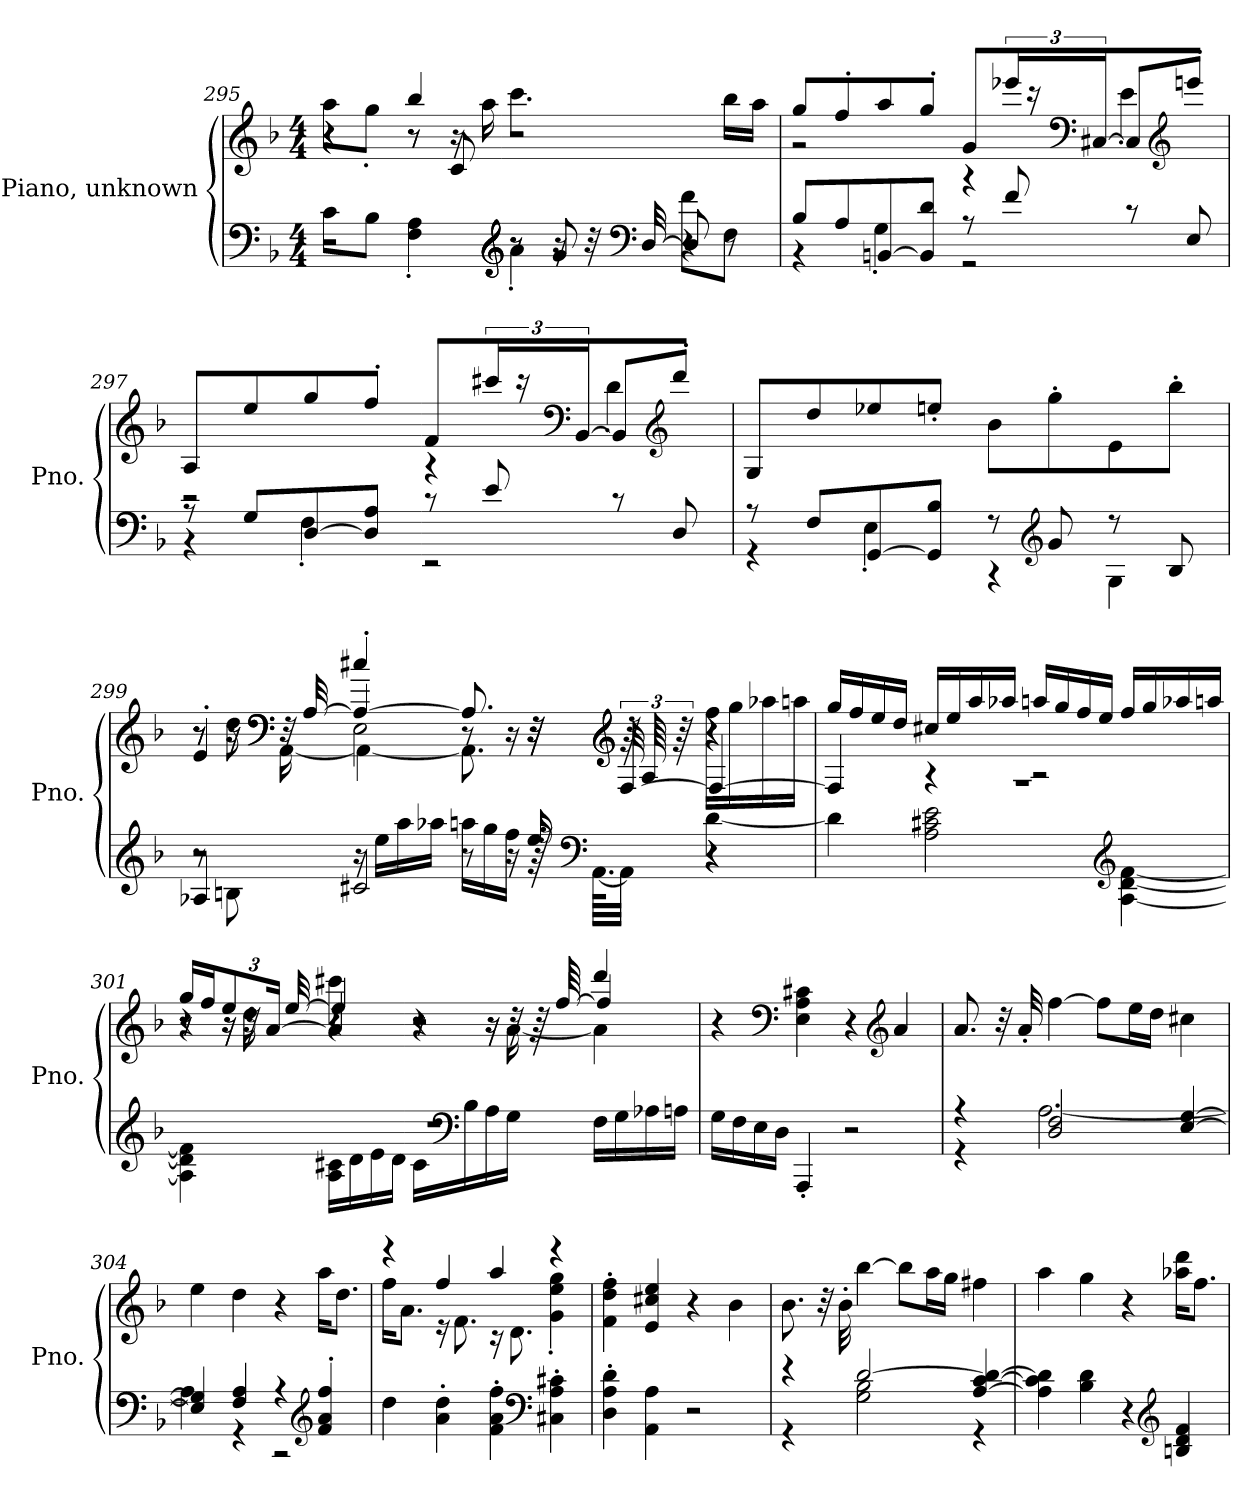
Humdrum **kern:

**kern	**kern
*part1	*part1
*staff2	*staff1
*I"Piano, unknown	*
*I'Pno.	*
*clefF4	*clefG2
*k[b-]	*k[b-]
*M4/4	*M4/4
=295	=295
*^	*^
*	*^	*	*^
2r	8c\L	2r	4r	8aa\L	4r
.	8B-\J	.	.	8gg'\J	.
.	4F\' 4A\'	.	4bb-/	8r	8r
.	.	.	.	16r	8c/
.	.	.	.	16aa\	.
*clefG2	*	*	*	*	*
8r	4a'\	8r	2r	4.ccc\	2r
8g/	.	16r	.	.	.
.	.	32r	.	.	.
*clefF4	*	*	*	*	*
.	.	[32D/	.	.	.
4r	8f\L	8D/]	.	.	.
.	8F\J	8r	.	16bb-\LL	.
.	.	.	.	16aa\JJ	.
*	*v	*v	*	*	*
*	*	*	*v	*v
!!LO:LB:g=z
=296	=296	=296	=296
8B-/L	4r	8gg/L	2r
8A/	.	8ff'/	.
[8BBn/	4G'\	8aa/	.
8BB/] 8d/J	.	8gg'/J	.
8r	2r	8g/L	4r
8f/	.	24eee-X/Jk	.
.	.	24r	.
*	*	*clefF4	*
.	.	[24C#X/	.
8r	.	8C#/L]	4e'\
*	*	*clefG2	*
8E/	.	8eeen'/J	.
=297	=297	=297	=297
8r	4r	8A/L	2r
8G/L	.	8ee/	.
[8D/	4F'\	8gg/	.
8D/] 8A/J	.	8ff'/J	.
8r	2r	8f/L	4r
8e/	.	24ccc#X/Jk	.
.	.	24r	.
*	*	*clefF4	*
.	.	[24BB-/	.
8r	.	8BB-/L]	4d'\
*	*	*clefG2	*
8D/	.	8ddd'/J	.
*	*	*v	*v
!!LO:PB:g=z
=298	=298	=298
8r	4r	8G/L
8F/L	.	8dd/
[8GG/	4E'\	8ee-X/
8GG/] 8B-/J	.	8een'/J
8r	4r	8b-\L
*clefG2	*	*
8g/	.	8gg'\
8r	4G\	8e\
8B-/	.	8bb-'\J
=299	=299	=299
*	*^	*^
*	*	*	*	*^
*	*	*	*	*	*^
2r	8r	4A-X/	4e'/	8r	8r	8r
.	8Bn\	.	.	8dd\	16r	16r
*	*	*	*clefF4	*	*	*
.	.	.	.	.	32r	[16AA\
.	.	.	.	.	[32A/	.
.	16r	2c#X/	4cc#X'/	2E\	4A/_	4AA\_
.	16ee\LL	.	.	.	.	.
.	16aa\	.	.	.	.	.
.	16aa-X\JJ	.	.	.	.	.
8r	16aan\LL	.	8r	.	8.A/]	8.AA\]
.	16gg\	.	.	.	.	.
16r	16ff\JJ	.	16r	.	.	.
16ee/	128r	.	32r	.	32r	16r
*clefF4	*	*	*	*	*	*
.	[64.AA\KLLL	.	.	.	.	.
*	*	*	*clefG2	*	*	*
.	32AA\JJJ]	.	96r	.	[32F/	.
.	.	.	96A/	.	.	.
.	.	.	96r	.	.	.
4r	[4d\	4r	4r	16ff\LL	4F/_	4r
.	.	.	.	16gg\	.	.
.	.	.	.	16aa-X\	.	.
.	.	.	.	16aan\JJ	.	.
*	*v	*v	*	*	*	*
*	*	*	*v	*v	*v
!!LO:LB:g=z
=300	=300	=300	=300
1r	4d\]	16gg/LL	4F/]
.	.	16ff/	.
.	.	16ee/	.
.	.	16dd/JJ	.
.	2A\ 2c#X\ 2e\	16cc#X/LL	4r
.	.	16ee/	.
.	.	16aa/	.
.	.	16aa-X/JJ	.
.	.	16aan/LL	2r
.	.	16gg/	.
.	.	16ff/	.
.	.	16ee/JJ	.
*clefG2	*	*	*
.	[4A\ [4d\ [4f\	16ff/LL	.
.	.	16gg/	.
.	.	16aa-X/	.
.	.	16aan/JJ	.
!!LO:LB:g=z
=301	=301	=301	=301
*	*	*^	*^
1r	4A\] 4d\] 4f\]	16gg/LL	4r	8r	8r
.	.	16ff/J	.	.	.
*	*	*Xbrackettup	*	*	*
.	.	12ee/	.	16r	16r
.	.	.	.	32r	16dd\
.	.	[24a/Jk	.	.	.
.	.	.	.	[32ee/	.
.	16A\ 16c#X\LL	4a/]	4ccc#X\	4ee/]	4r
.	16d\	.	.	.	.
.	16e\	.	.	.	.
.	16d\JJ	.	.	.	.
.	16c#\LL	4r	8r	8r	2r
*clefF4	*	*	*	*	*
.	16B-\	.	.	.	.
.	16A\	.	16r	16r	.
.	16G\JJ	.	[16a\	32r	.
.	.	.	.	64r	.
.	.	.	.	[64ff/	.
.	16F\LL	4ddd/	4a\]	4ff/]	.
.	16G\	.	.	.	.
.	16A-X\	.	.	.	.
.	16An\JJ	.	.	.	.
*v	*v	*	*	*	*
*	*v	*v	*v	*v
=302	=302
16G\LL	4r
16F\	.
16E\	.
16D\JJ	.
*	*clefF4
4AAA'/	4E\ 4A\ 4c#X\
2r	4r
*	*clefG2
.	4a/
!!LO:LB:g=z
=303	=303
*^	*
4r	4r	8.a/
.	.	32r
.	.	32a'/
2D/ 2F/	[2.A\	[4ff\
.	.	8ff\L]
.	.	16ee\L
.	.	16dd\JJ
[4E/ [4G/	.	4cc#X\
=304	=304	=304
4E/] 4G/]	4A\]	4ee\
4F/ 4A/	4r	4dd\
4r	2r	4r
*clefG2	*	*
4f/' 4a/' 4ff/'	.	16aa\KL
.	.	8.dd\J
*v	*v	*
=305	=305
*	*^
4dd\	4r	16ff\KL
.	.	8.a\J
4a\' 4dd\'	4ff/	16r
.	.	8.f\
4f\' 4a\' 4ff\'	4aa/	16r
.	.	8.d\
*clefF4	*	*
4C#X\' 4A\' 4c#X\'	4r	4g\' 4ee\' 4gg\'
*	*v	*v
=306	=306
4D\' 4A\' 4d\'	4f\' 4dd\' 4ff\'
4AA\ 4A\	4e/ 4cc#X/ 4ee/
2r	4r
.	4b-\
!!LO:LB:g=z
=307	=307
*^	*
4r	4r	8.b-\
.	.	32r
.	.	32b-'\
[2d/	2G\ 2B-\	[4bb-\
.	.	8bb-\L]
.	.	16aa\L
.	.	16gg\JJ
[4A/ [4c/ 4d/_	4r	4ff#X\
*v	*v	*
=308	=308
4A\] 4c\] 4d\]	4aa\
4B-\ 4d\	4gg\
4r	4r
*clefG2	*
4Bn/ 4d/ 4f/	16aa-X\ 16ddd\KL
.	8.ff\J
=	=
*-	*-
